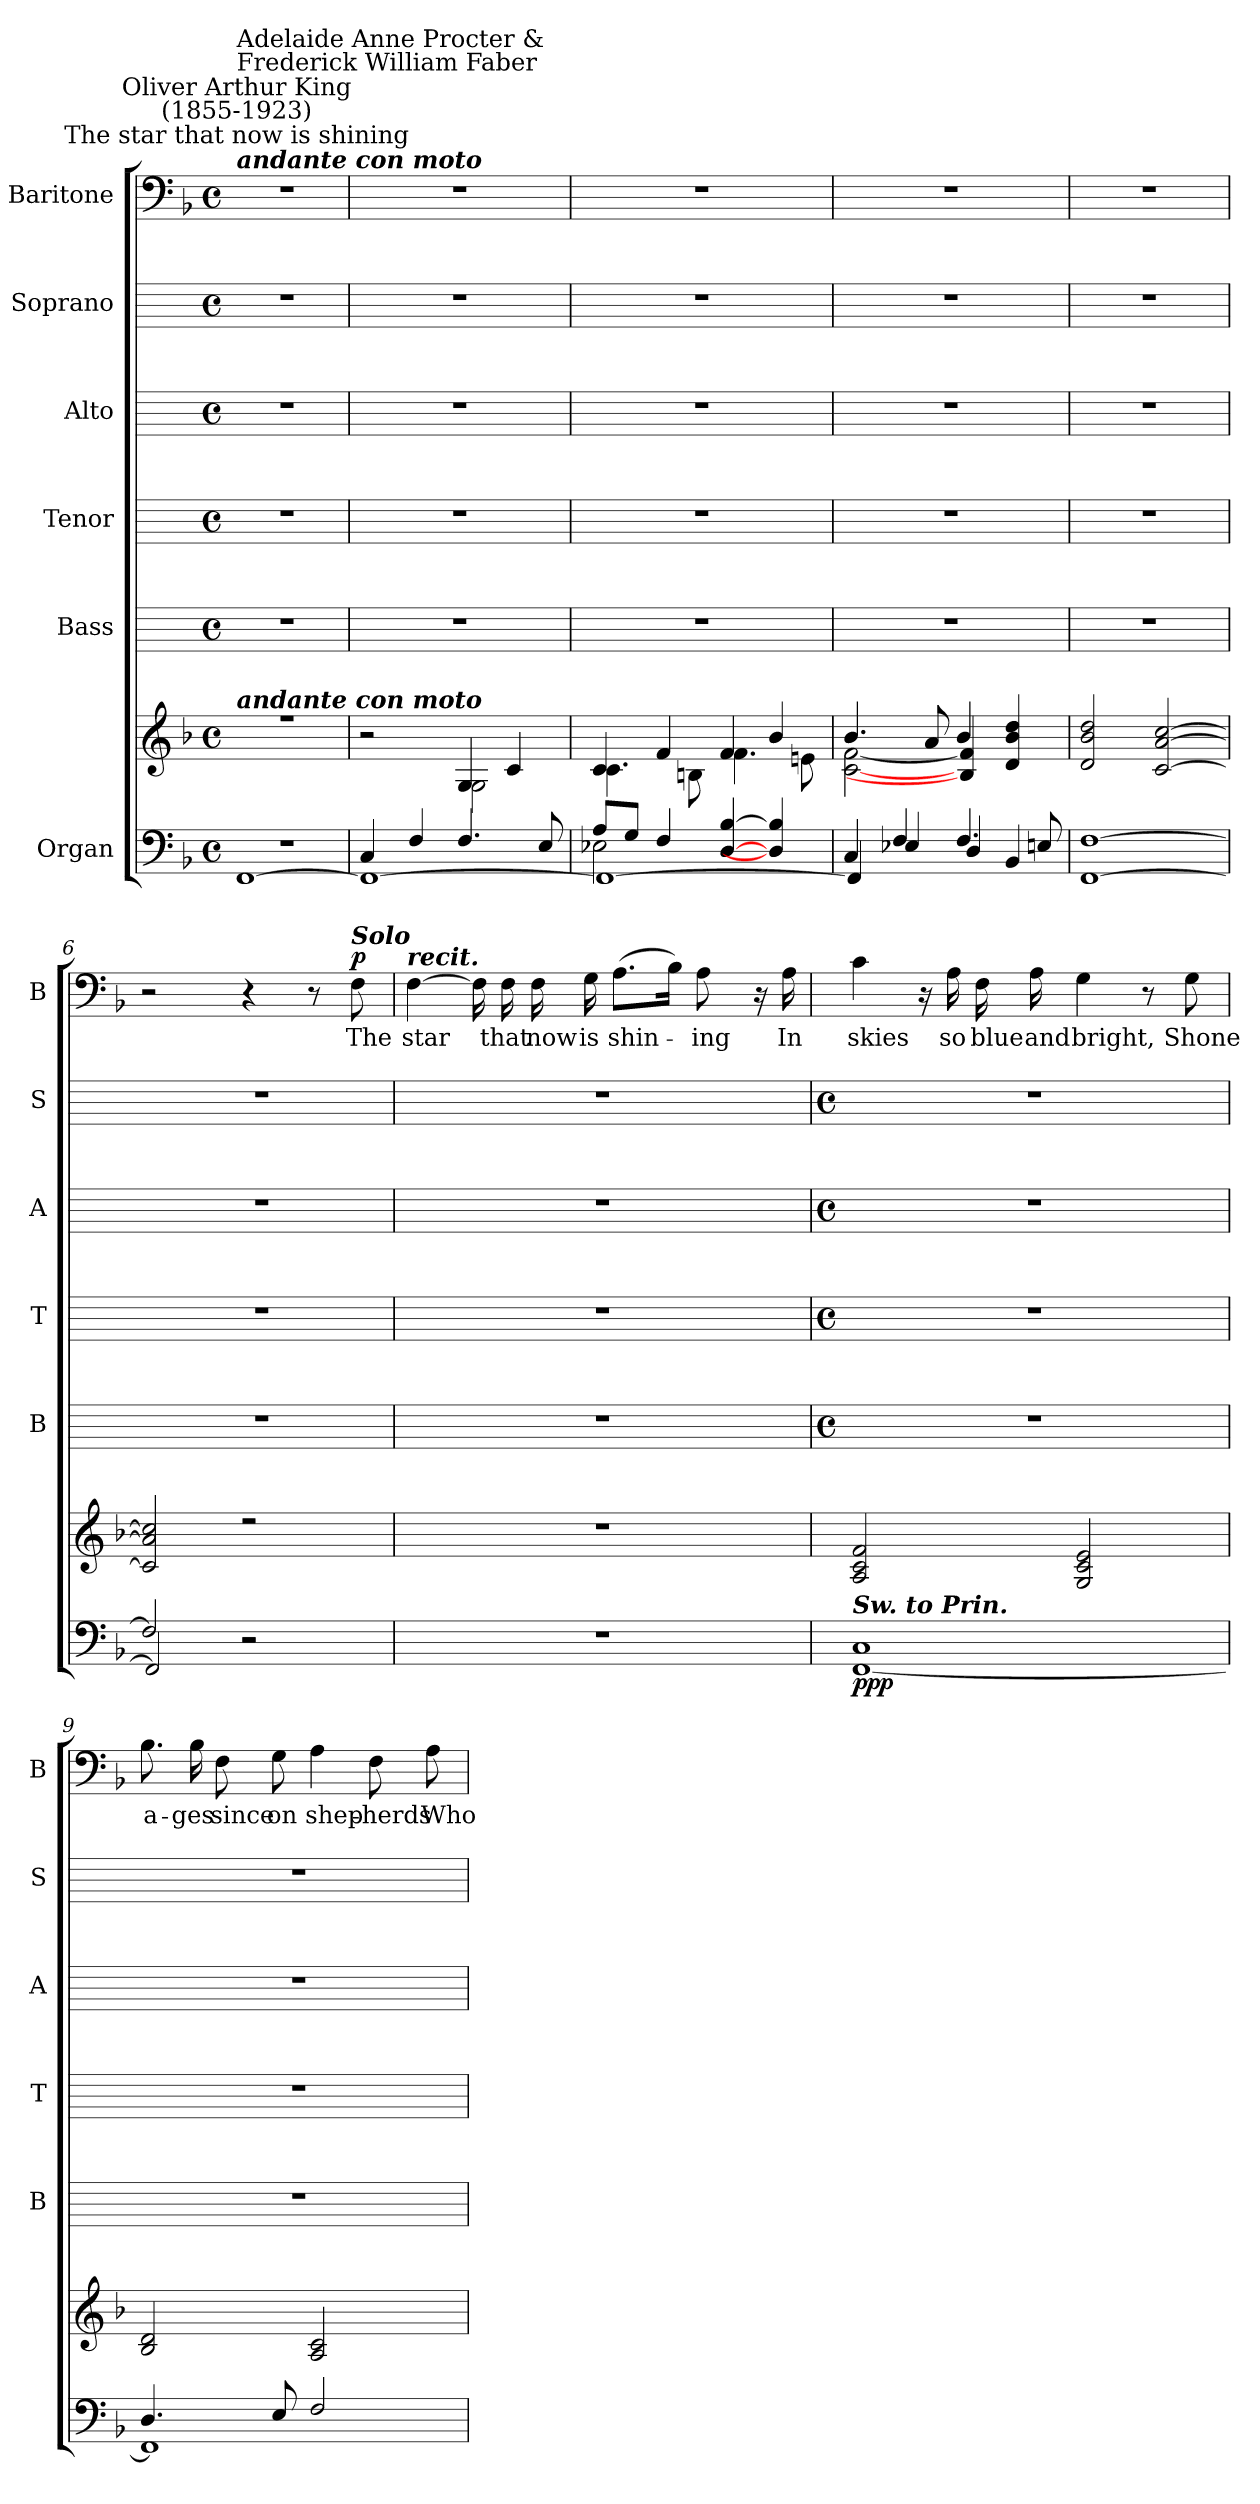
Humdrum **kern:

**kern	**kern	**dynam	**kern	**kern	**kern	**kern	**kern	**text	**dynam
*part6	*part6	*part6	*part5	*part4	*part3	*part2	*part1	*part1	*part1
*staff7	*staff6	*staff6/7	*staff5	*staff4	*staff3	*staff2	*staff1	*staff1	*staff1
*I"Organ	*	*	*I"Bass	*I"Tenor	*I"Alto	*I"Soprano	*I"Baritone	*	*
*	*	*	*I'B	*I'T	*I'A	*I'S	*I'B	*	*
*clefF4	*clefG2	*	*	*	*	*	*clefF4	*	*
*k[b-]	*k[b-]	*	*	*	*	*	*k[b-]	*	*
*F:	*F:	*	*	*	*	*	*F:	*	*
*M4/4	*M4/4	*	*M4/4	*M4/4	*M4/4	*M4/4	*M4/4	*	*
*met(c)	*met(c)	*	*met(c)	*met(c)	*met(c)	*met(c)	*met(c)	*	*
*MM120	*MM120	*	*MM120	*MM120	*MM120	*MM120	*MM120	*	*
=1	=1	=1	=1	=1	=1	=1	=1	=1	=1
*^	*^	*	*	*	*	*	*	*	*
*	*^	*	*	*	*	*	*	*	*	*	*
!	!	!	!	!	!	!	!	!	!	!LO:TX:a:Bi:t=andante con moto	!	!
!	!	!	!	!	!	!	!	!	!	!LO:TX:a:cj:t=The star that now is shining	!	!
!	!	!	!	!	!	!	!	!	!	!LO:TX:a:cj:t=Oliver Arthur King\n(1855-1923)	!	!
!	!	!	!	!	!	!	!	!	!	!LO:TX:a:t=Adelaide Anne Procter &\nFrederick William Faber	!	!
!	!	!	!LO:TX:a:Bi:t=andante con moto	!	!	!	!	!	!	!	!	!
1r	1ryy	[1FF	1r	1ryy	.	1r	1r	1r	1r	1r	.	.
=2	=2	=2	=2	=2	=2	=2	=2	=2	=2	=2	=2	=2
4C/	1ryy	1FF_	2r	2ryy	.	1r	1r	1r	1r	1r	.	.
4F/	.	.	.	.	.	.	.	.	.	.	.	.
4.F/	.	.	4G/	2G\	.	.	.	.	.	.	.	.
.	.	.	4c/	.	.	.	.	.	.	.	.	.
8E/	.	.	.	.	.	.	.	.	.	.	.	.
=3	=3	=3	=3	=3	=3	=3	=3	=3	=3	=3	=3	=3
8A/L	2E-X\	1FF_	4c/	4.c\	.	1r	1r	1r	1r	1r	.	.
8G/J	.	.	.	.	.	.	.	.	.	.	.	.
4F/	.	.	4f/	.	.	.	.	.	.	.	.	.
.	.	.	.	8Bn\	.	.	.	.	.	.	.	.
[4D/ [4B-/	2ryy	.	4f/	4.f\	.	.	.	.	.	.	.	.
4D-/] 4B-/]	.	.	4b-/	.	.	.	.	.	.	.	.	.
.	.	.	.	8en\	.	.	.	.	.	.	.	.
=4	=4	=4	=4	=4	=4	=4	=4	=4	=4	=4	=4	=4
4C/	1ryy	4FF]	4.b-/	[2c\ [2f\	.	1r	1r	1r	1r	1r	.	.
4F/	.	4E-X	.	.	.	.	.	.	.	.	.	.
.	.	.	8a/	.	.	.	.	.	.	.	.	.
4.F/	.	4D	4b-/	4B-/] 4f/]	.	.	.	.	.	.	.	.
.	.	4BB-	4d/ 4b-/ 4dd/	4ryy	.	.	.	.	.	.	.	.
8En/	.	.	.	.	.	.	.	.	.	.	.	.
=5	=5	=5	=5	=5	=5	=5	=5	=5	=5	=5	=5	=5
[1F/	1ryy	[1FF	2d/ 2b-/ 2dd/	1ryy	.	1r	1r	1r	1r	1r	.	.
.	.	.	[2c/ [2a/ [2cc/	.	.	.	.	.	.	.	.	.
=6	=6	=6	=6	=6	=6	=6	=6	=6	=6	=6	=6	=6
2F/]	1ryy	2FF]	2c/] 2a/] 2cc/]	1ryy	.	1r	1r	1r	1r	2r	.	.
2r	.	2r	2r	.	.	.	.	.	.	4r	.	.
.	.	.	.	.	.	.	.	.	.	8r	.	.
!	!	!	!	!	!	!	!	!	!	!LO:TX:a:Bi:t=Solo	!	!
!	!	!	!	!	!	!	!	!	!	!	!LO:LY:b	!LO:DY:b
.	.	.	.	.	.	.	.	.	.	8F	The	p
=7	=7	=7	=7	=7	=7	=7	=7	=7	=7	=7	=7	=7
!	!	!	!	!	!	!	!	!	!	!LO:TX:a:Bi:t=recit.	!	!
!	!	!	!	!	!	!	!	!	!	!	!LO:LY:b	!
4ryy	4ryy	1r	1r	4ryy	.	1r	1r	1r	1r	[4F	star	.
16ryy	16ryy	.	.	16ryy	.	.	.	.	.	16F]	.	.
!	!	!	!	!	!	!	!	!	!	!	!LO:LY:b	!
2ryy	2ryy	.	.	2ryy	.	.	.	.	.	16F	that	.
!	!	!	!	!	!	!	!	!	!	!	!LO:LY:b	!
.	.	.	.	.	.	.	.	.	.	16F	now	.
!	!	!	!	!	!	!	!	!	!	!	!LO:LY:b	!
.	.	.	.	.	.	.	.	.	.	16G	is	.
!	!	!	!	!	!	!	!	!	!	!	!LO:LY:b	!
.	.	.	.	.	.	.	.	.	.	(>8.AL	shin-	.
.	.	.	.	.	.	.	.	.	.	16B-J)	.	.
!	!	!	!	!	!	!	!	!	!	!	!LO:LY:b	!
.	.	.	.	.	.	.	.	.	.	8A	-ing	.
16ryy	16ryy	.	.	16ryy	.	.	.	.	.	.	.	.
8ryy	8ryy	.	.	8ryy	.	.	.	.	.	16r	.	.
!	!	!	!	!	!	!	!	!	!	!	!LO:LY:b	!
.	.	.	.	.	.	.	.	.	.	16A	In	.
*v	*v	*v	*	*	*	*	*	*	*	*	*	*
*	*v	*v	*	*	*	*	*	*	*	*
!!LO:LB:g=z
=8	=8	=8	=8	=8	=8	=8	=8	=8	=8
*	*	*	*M4/4	*M4/4	*M4/4	*M4/4	*	*	*
*	*	*	*met(c)	*met(c)	*met(c)	*met(c)	*	*	*
*^	*	*	*	*	*	*	*	*	*
!LO:TX:a:Bi:t=Sw. to Prin.	!	!	!	!	!	!	!	!	!	!
!	!	!	!LO:DY:b=2	!	!	!	!	!	!LO:LY:b	!
!	!	!	!LO:DY:n=1:b=2	!	!	!	!	!	!	!
!	!	!	!LO:DY:n=2:b	!	!	!	!	!	!	!
1C/	[1FF\	2A 2c 2f	p p p	1r	1r	1r	1r	4c	skies	.
.	.	.	.	.	.	.	.	16r	.	.
!	!	!	!	!	!	!	!	!	!LO:LY:b	!
.	.	.	.	.	.	.	.	16A	so	.
!	!	!	!	!	!	!	!	!	!LO:LY:b	!
.	.	.	.	.	.	.	.	16F	blue	.
!	!	!	!	!	!	!	!	!	!LO:LY:b	!
.	.	.	.	.	.	.	.	16A	and	.
!	!	!	!	!	!	!	!	!	!LO:LY:b	!
.	.	2G 2c 2e	.	.	.	.	.	4G	bright,	.
.	.	.	.	.	.	.	.	8r	.	.
!	!	!	!	!	!	!	!	!	!LO:LY:b	!
.	.	.	.	.	.	.	.	8G	Shone	.
=9	=9	=9	=9	=9	=9	=9	=9	=9	=9	=9
!	!	!	!	!	!	!	!	!	!LO:LY:b	!
4.D/	1FF\]	2B- 2d	.	1r	1r	1r	1r	8.B-\	a-	.
!	!	!	!	!	!	!	!	!	!LO:LY:b	!
.	.	.	.	.	.	.	.	16B-\	-ges	.
!	!	!	!	!	!	!	!	!	!LO:LY:b	!
.	.	.	.	.	.	.	.	8F	since	.
!	!	!	!	!	!	!	!	!	!LO:LY:b	!
8E/	.	.	.	.	.	.	.	8G	on	.
!	!	!	!	!	!	!	!	!	!LO:LY:b	!
2F/	.	2A 2c	.	.	.	.	.	4A	shep-	.
!	!	!	!	!	!	!	!	!	!LO:LY:b	!
.	.	.	.	.	.	.	.	8F	-herds	.
!	!	!	!	!	!	!	!	!	!LO:LY:b	!
.	.	.	.	.	.	.	.	8A	Who	.
*v	*v	*	*	*	*	*	*	*	*	*
=	=	=	=	=	=	=	=	=	=
*-	*-	*-	*-	*-	*-	*-	*-	*-	*-
